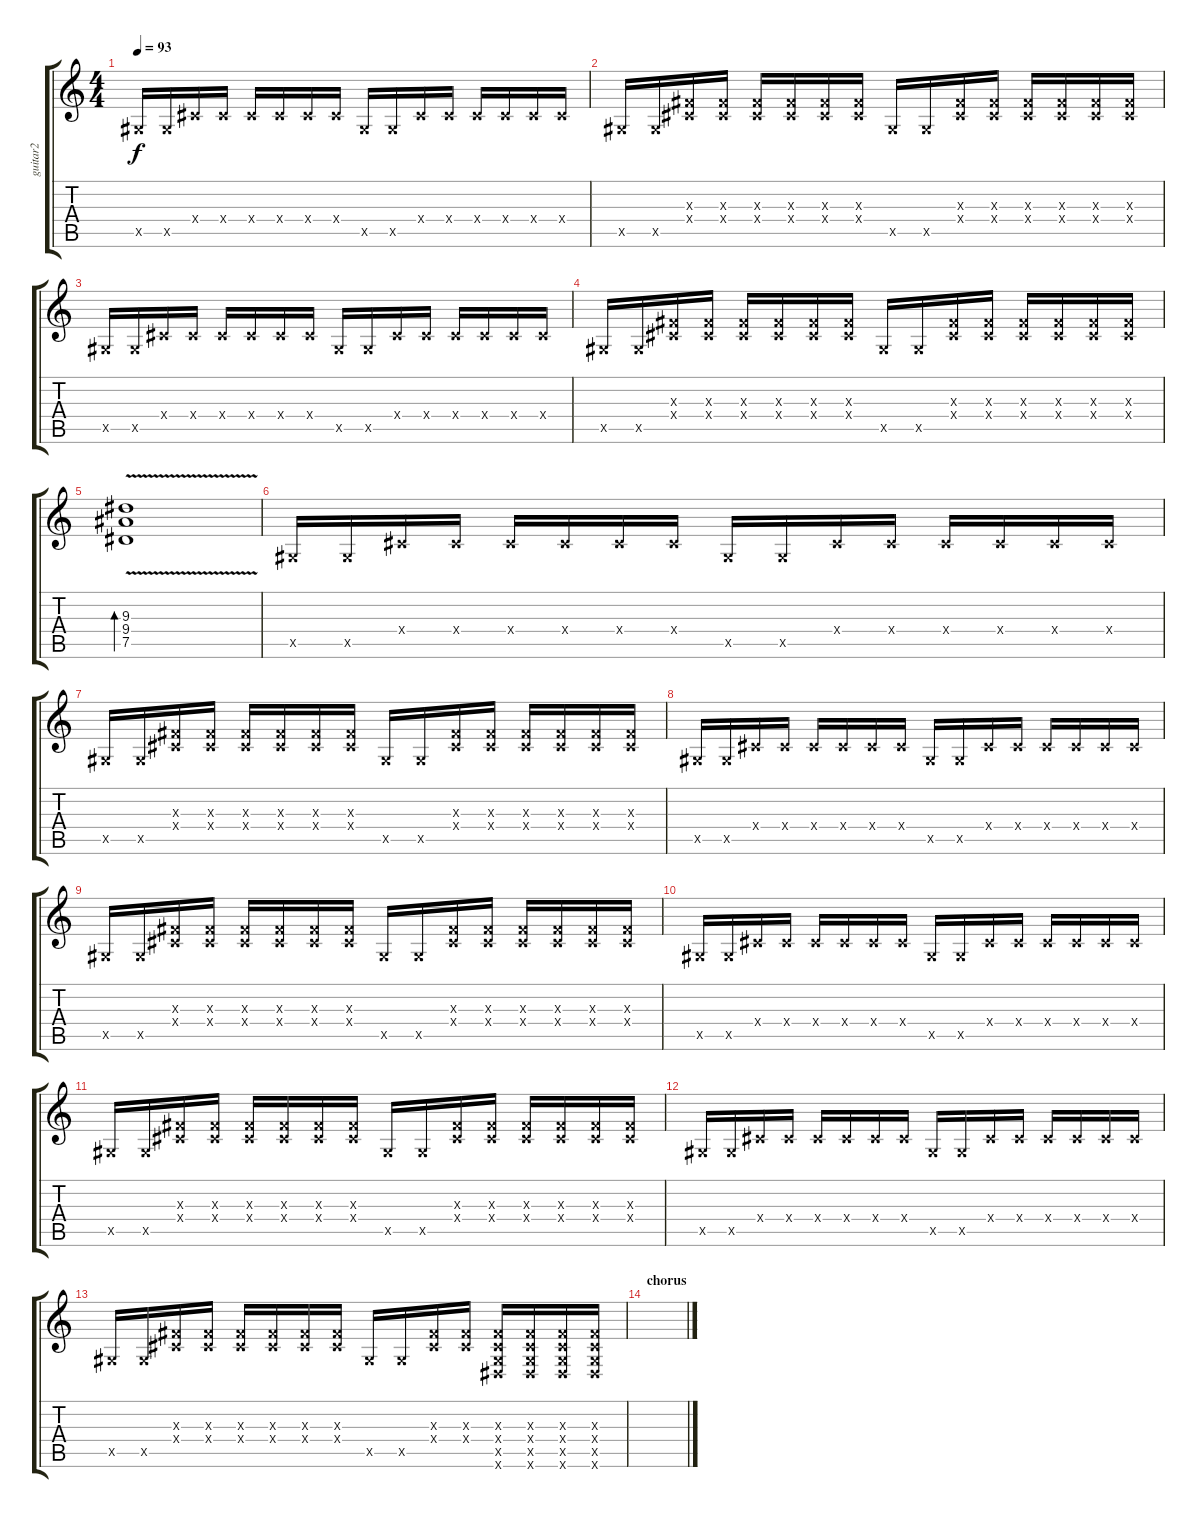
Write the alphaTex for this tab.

\track ("guitar2" "guitar2") {instrument distortionguitar}
\staff {score tabs}
\tuning (Eb4 Bb3 Gb3 Db3 Ab2 Eb2) {hide}
\ts (4 4)
\tempo 93
\clef g2
\ks c
0.5{x}.16{dy f} 0.5{x}.16 0.4{x}.16 0.4{x}.16 0.4{x}.16 0.4{x}.16 0.4{x}.16 0.4{x}.16 0.5{x}.16 0.5{x}.16 0.4{x}.16 0.4{x}.16 0.4{x}.16 0.4{x}.16 0.4{x}.16 0.4{x}.16 |
0.5{x}.16 0.5{x}.16 (0.3{x} 0.4{x}).16 (0.3{x} 0.4{x}).16 (0.3{x} 0.4{x}).16 (0.3{x} 0.4{x}).16 (0.3{x} 0.4{x}).16 (0.3{x} 0.4{x}).16 0.5{x}.16 0.5{x}.16 (0.3{x} 0.4{x}).16 (0.3{x} 0.4{x}).16 (0.3{x} 0.4{x}).16 (0.3{x} 0.4{x}).16 (0.3{x} 0.4{x}).16 (0.3{x} 0.4{x}).16 |
0.5{x}.16 0.5{x}.16 0.4{x}.16 0.4{x}.16 0.4{x}.16 0.4{x}.16 0.4{x}.16 0.4{x}.16 0.5{x}.16 0.5{x}.16 0.4{x}.16 0.4{x}.16 0.4{x}.16 0.4{x}.16 0.4{x}.16 0.4{x}.16 |
0.5{x}.16 0.5{x}.16 (0.3{x} 0.4{x}).16 (0.3{x} 0.4{x}).16 (0.3{x} 0.4{x}).16 (0.3{x} 0.4{x}).16 (0.3{x} 0.4{x}).16 (0.3{x} 0.4{x}).16 0.5{x}.16 0.5{x}.16 (0.3{x} 0.4{x}).16 (0.3{x} 0.4{x}).16 (0.3{x} 0.4{x}).16 (0.3{x} 0.4{x}).16 (0.3{x} 0.4{x}).16 (0.3{x} 0.4{x}).16 |
(9.3 9.4 7.5{v}).1{bd 240 instrument electricguitarjazz} |
0.5{x}.16{instrument distortionguitar} 0.5{x}.16 0.4{x}.16 0.4{x}.16 0.4{x}.16 0.4{x}.16 0.4{x}.16 0.4{x}.16 0.5{x}.16 0.5{x}.16 0.4{x}.16 0.4{x}.16 0.4{x}.16 0.4{x}.16 0.4{x}.16 0.4{x}.16 |
0.5{x}.16 0.5{x}.16 (0.3{x} 0.4{x}).16 (0.3{x} 0.4{x}).16 (0.3{x} 0.4{x}).16 (0.3{x} 0.4{x}).16 (0.3{x} 0.4{x}).16 (0.3{x} 0.4{x}).16 0.5{x}.16 0.5{x}.16 (0.3{x} 0.4{x}).16 (0.3{x} 0.4{x}).16 (0.3{x} 0.4{x}).16 (0.3{x} 0.4{x}).16 (0.3{x} 0.4{x}).16 (0.3{x} 0.4{x}).16 |
0.5{x}.16 0.5{x}.16 0.4{x}.16 0.4{x}.16 0.4{x}.16 0.4{x}.16 0.4{x}.16 0.4{x}.16 0.5{x}.16 0.5{x}.16 0.4{x}.16 0.4{x}.16 0.4{x}.16 0.4{x}.16 0.4{x}.16 0.4{x}.16 |
0.5{x}.16 0.5{x}.16 (0.3{x} 0.4{x}).16 (0.3{x} 0.4{x}).16 (0.3{x} 0.4{x}).16 (0.3{x} 0.4{x}).16 (0.3{x} 0.4{x}).16 (0.3{x} 0.4{x}).16 0.5{x}.16 0.5{x}.16 (0.3{x} 0.4{x}).16 (0.3{x} 0.4{x}).16 (0.3{x} 0.4{x}).16 (0.3{x} 0.4{x}).16 (0.3{x} 0.4{x}).16 (0.3{x} 0.4{x}).16 |
0.5{x}.16 0.5{x}.16 0.4{x}.16 0.4{x}.16 0.4{x}.16 0.4{x}.16 0.4{x}.16 0.4{x}.16 0.5{x}.16 0.5{x}.16 0.4{x}.16 0.4{x}.16 0.4{x}.16 0.4{x}.16 0.4{x}.16 0.4{x}.16 |
0.5{x}.16 0.5{x}.16 (0.3{x} 0.4{x}).16 (0.3{x} 0.4{x}).16 (0.3{x} 0.4{x}).16 (0.3{x} 0.4{x}).16 (0.3{x} 0.4{x}).16 (0.3{x} 0.4{x}).16 0.5{x}.16 0.5{x}.16 (0.3{x} 0.4{x}).16 (0.3{x} 0.4{x}).16 (0.3{x} 0.4{x}).16 (0.3{x} 0.4{x}).16 (0.3{x} 0.4{x}).16 (0.3{x} 0.4{x}).16 |
0.5{x}.16 0.5{x}.16 0.4{x}.16 0.4{x}.16 0.4{x}.16 0.4{x}.16 0.4{x}.16 0.4{x}.16 0.5{x}.16 0.5{x}.16 0.4{x}.16 0.4{x}.16 0.4{x}.16 0.4{x}.16 0.4{x}.16 0.4{x}.16 |
0.5{x}.16 0.5{x}.16 (0.3{x} 0.4{x}).16 (0.3{x} 0.4{x}).16 (0.3{x} 0.4{x}).16 (0.3{x} 0.4{x}).16 (0.3{x} 0.4{x}).16 (0.3{x} 0.4{x}).16 0.5{x}.16 0.5{x}.16 (0.3{x} 0.4{x}).16 (0.3{x} 0.4{x}).16 (0.3{x} 0.4{x} 0.5{x} 0.6{x}).16{volume 16} (0.3{x} 0.4{x} 0.5{x} 0.6{x}).16 (0.3{x} 0.4{x} 0.5{x} 0.6{x}).16 (0.3{x} 0.4{x} 0.5{x} 0.6{x}).16 |
\section ("" "chorus")
